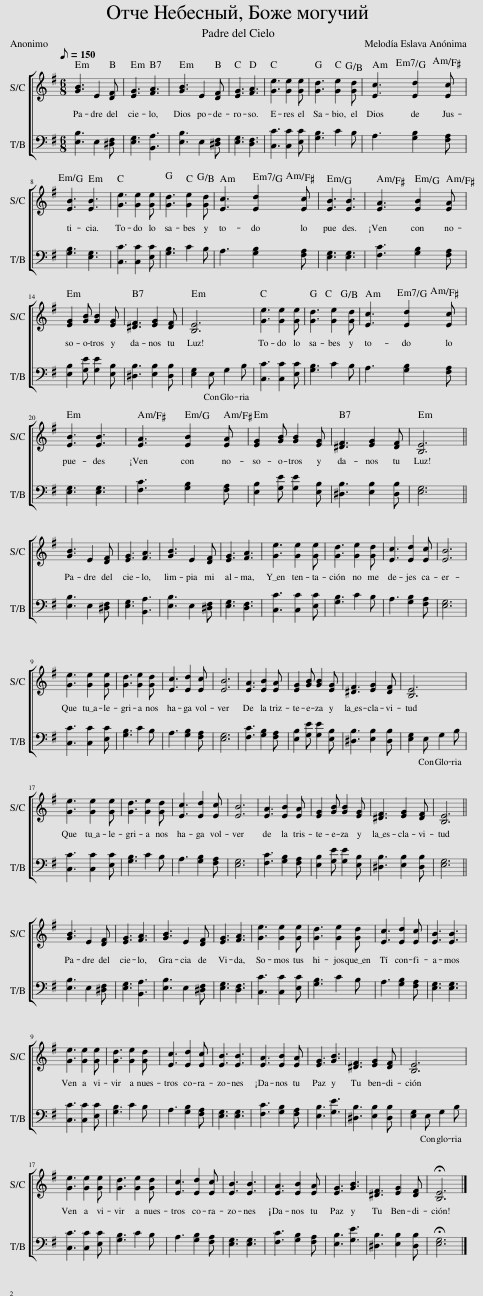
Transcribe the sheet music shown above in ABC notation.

X:1
%%score [ 1 2 ]
L:1/8
Q:1/8=150
M:6/8
I:linebreak $
K:G
V:1 treble
V:2 bass
V:1
 [GB]3 E2 [DF] | [EG]3 [FA]3 | [GB]3 E2 [DF] | [EG]3 [FA]3 | [Ge]3 [Ge]2 [Ge] | %5
 [Gd]3 [Ge]2 [Gd] | [Ec]3 [Ed]2 [Ec] |$ [EB]3 [EB]3 | [Ge]3 [Ge]2 [Ge] | [Gd]3 [Ge]2 [Gd] | %10
 [Ec]3 [Ed]2 [Ec] | [EB]3 [EB]3 | [EA]3 [EB]2 [EA] |$ [EG]2 [GB] [GB]2 [EG] | [^DF]3 [EG]2 [DF] | %15
 [B,E]6 | [Ge]3 [Ge]2 [Ge] | [Gd]3 [Ge]2 [Gd] | [Ec]3 [Ed]2 [Ec] |$ [EB]3 [EB]3 | %20
 [EA]3 [EB]2 [EA] | [EG]2 [GB] [GB]2 [EG] | [^DF]3 [EG]2 [DF] | [B,E]6 ||$ [GB]3 E2 [DF] | %25
 [EG]3 [FA]3 | [GB]3 E2 [DF] | [EG]3 [FA]3 | [Ge]3 [Ge]2 [Ge] | [Gd]3 [Ge]2 [Gd] | %30
 [Ec]3 [Ed]2 [Ec] | [EB]6 |$ [Ge]3 [Ge]2 [Ge] | [Gd]3 [Ge]2 [Gd] | [Ec]3 [Ed]2 [Ec] | %35
 [EB]6 | [EA]3 [EB]2 [EA] | [EG]2 [GB] [GB]2 [EG] | [^DF]3 [EG]2 [DF] | [B,E]6 |$ %40
 [Ge]3 [Ge]2 [Ge] | [Gd]3 [Ge]2 [Gd] | [Ec]3 [Ed]2 [Ec] | [EB]6 | [EA]3 [EB]2 [EA] | %45
 [EG]2 [GB] [GB]2 [EG] | [^DF]3 [EG]2 [DF] | [B,E]6 ||$ [GB]3 E2 [DF] | [EG]3 [FA]3 | %50
 [GB]3 E2 [DF] | [EG]3 [FA]3 | [Ge]3 [Ge]2 [Ge] | [Gd]3 [Ge]2 [Gd] | [Ec]3 [Ed]2 [Ec] | %55
 [EB]3 [EB]3 |$ [Ge]3 [Ge]2 [Ge] | [Gd]3 [Ge]2 [Gd] | [Ec]3 [Ed]2 [Ec] | [EB]3 [EB]3 | %60
 [EA]3 [EB]2 [EA] | [EG]3 [GB]3 | [^DF]3 [EG]2 [DF] | [B,E]6 |$ [Ge]3 [Ge]2 [Ge] | %65
 [Gd]3 [Ge]2 [Gd] | [Ec]3 [Ed]2 [Ec] | [EB]3 [EB]3 | [EA]3 [EB]2 [EA] | [EG]3 [GB]3 | %70
 [^DF]3 [EG]2 [DF] | !fermata![B,E]6 |] %72
V:2
 [E,B,]3 E,2 [^D,F,] | [E,G,]3 [B,,A,]3 | [E,B,]3 E,2 [^D,F,] | [E,G,]3 [D,F,]3 | [C,C]3 [C,C]2 [E,C] | %5
 [G,B,]3 C2 B, | A,3 [G,B,]2 [F,A,] |$ [G,B,]3 [E,G,]3 | [C,C]3 [C,C]2 [E,C] | [G,B,]3 C2 B, | %10
 A,3 [G,B,]2 [F,A,] | [E,G,]3 [E,G,]3 | [F,C]3 [G,B,]2 [F,A,] |$ [E,B,]2 [G,E] [G,E]2 [E,B,] | [^D,B,]3 [E,B,]2 [D,B,] | %15
 [E,G,]2 E, G,2 B, | [C,C]3 [C,C]2 [E,C] | [G,B,]3 C2 B, | A,3 [G,B,]2 [F,A,] |$ [E,G,]3 [E,G,]3 | %20
 [F,C]3 [G,B,]2 [F,A,] | [E,B,]2 [G,E] [G,E]2 [E,B,] | [^D,B,]3 [E,B,]2 [D,B,] | [E,G,]6 ||$ [E,B,]3 E,2 [^D,F,] | %25
 [E,G,]3 [B,,A,]3 | [E,B,]3 E,2 [^D,F,] | [E,G,]3 [D,F,]3 | [C,C]3 [C,C]2 [E,C] | [G,B,]3 C2 B, | %30
 A,3 [G,B,]2 [F,A,] | [E,G,]6 |$ [C,C]3 [C,C]2 [E,C] | [G,B,]3 C2 B, | A,3 [G,B,]2 [F,A,] | %35
 [E,G,]6 | [F,C]3 [G,B,]2 [F,A,] | [E,B,]2 [G,E] [G,E]2 [E,B,] | [^D,B,]3 [E,B,]2 [D,B,] | [E,G,]2 E, G,2 B, |$ %40
 [C,C]3 [C,C]2 [E,C] | [G,B,]3 C2 B, | A,3 [G,B,]2 [F,A,] | [E,G,]6 | [F,C]3 [G,B,]2 [F,A,] | %45
 [E,B,]2 [G,E] [G,E]2 [E,B,] | [^D,B,]3 [E,B,]2 [D,B,] | [E,G,]6 ||$ [E,B,]3 E,2 [^D,F,] | [E,G,]3 [B,,A,]3 | %50
 [E,B,]3 E,2 [^D,F,] | [E,G,]3 [D,F,]3 | [C,C]3 [C,C]2 [E,C] | [G,B,]3 C2 B, | A,3 [G,B,]2 [F,A,] | %55
 [E,G,]3 [E,G,]3 |$ [C,C]3 [C,C]2 [E,C] | [G,B,]3 C2 B, | A,3 [G,B,]2 [F,A,] | [E,G,]3 [E,G,]3 | %60
 [F,C]3 [G,B,]2 [F,A,] | [E,B,]3 [G,E]3 | [^D,B,]3 [E,B,]2 [D,B,] | [E,G,]2 E, G,2 B, |$ [C,C]3 [C,C]2 [E,C] | %65
 [G,B,]3 C2 B, | A,3 [G,B,]2 [F,A,] | [E,G,]3 [E,G,]3 | [F,C]3 [G,B,]2 [F,A,] | [E,B,]3 [G,E]3 | %70
 [^D,B,]3 [E,B,]2 [D,B,] | !fermata![E,G,]6 |] %72
